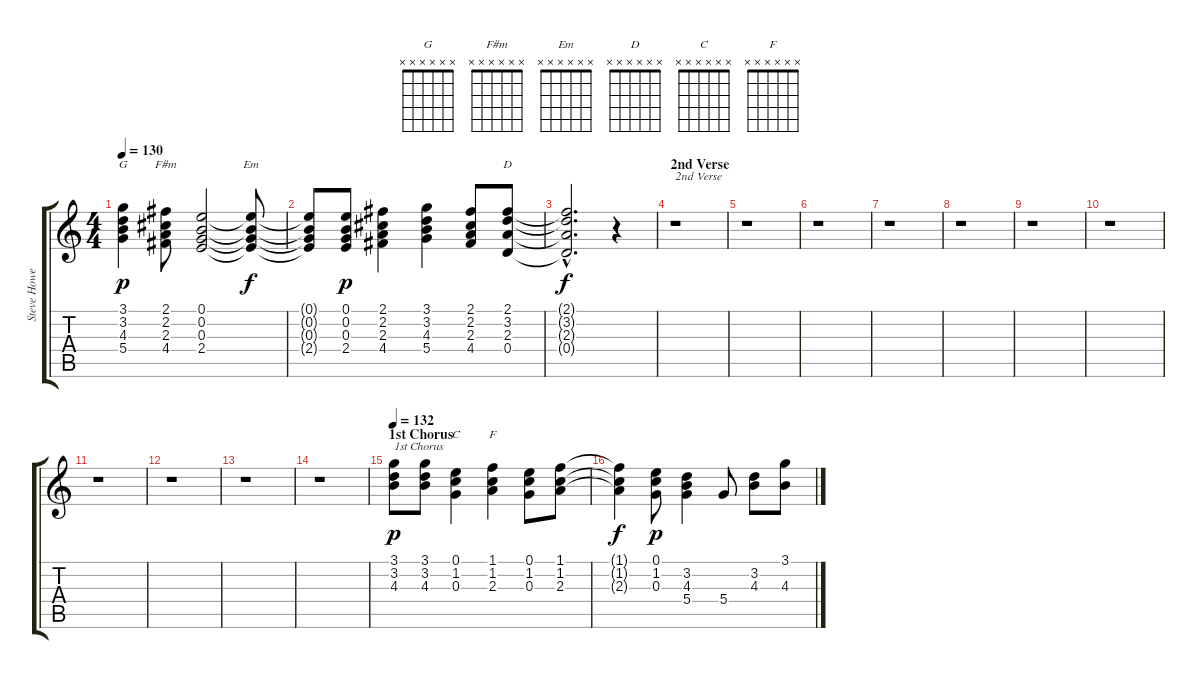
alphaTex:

\track ("Steve Howe 2" "Steve Howe") {instrument overdrivenguitar}
\staff {score tabs}
\tuning (E4 B3 G3 D3 A2 E2) {hide}
\chord ("G" x x x x x x)
\chord ("F#m" x x x x x x)
\chord ("Em" x x x x x x)
\chord ("D" x x x x x x)
\chord ("C" x x x x x x)
\chord ("F" x x x x x x)
\ts (4 4)
\tempo 130
\clef g2
\ks c
(3.1 3.2 4.3 5.4).4{ch "G" dy p} (2.1 2.2 2.3 4.4).8{ch "F#m"} (0.1 0.2 0.3 2.4).2 (0.1{t} 0.2{t} 0.3{t} 2.4{t}).8{ch "Em" dy f} |
(0.1{t} 0.2{t} 0.3{t} 2.4{t}).8 (0.1 0.2 0.3 2.4).8{dy p} (2.1 2.2 2.3 4.4).4 (3.1 3.2 4.3 5.4).4 (2.1 2.2 2.3 4.4).8 (2.1 3.2 2.3 0.4).8{ch "D"} |
(2.1{hac t} 3.2{hac t} 2.3{hac t} 0.4{hac t}).2{d dy f} r.4 |
\section ("" "2nd Verse")
r.1{txt "2nd Verse"} |
r.1 |
r.1 |
r.1 |
r.1 |
r.1 |
r.1 |
r.1 |
r.1 |
r.1 |
r.1 |
\section ("" "1st Chorus")
\tempo 132
(3.1 3.2 4.3).8{txt "1st Chorus" dy p} (3.1 3.2 4.3).8 (0.1 1.2 0.3).4{ch "C"} (1.1 1.2 2.3).4{ch "F"} (0.1 1.2 0.3).8 (1.1 1.2 2.3).8 |
(1.1{t} 1.2{t} 2.3{t}).4{dy f} (0.1 1.2 0.3).8{dy p} (3.2 4.3 5.4).4 5.4.8 (3.2 4.3).8 (3.1 4.3).8
